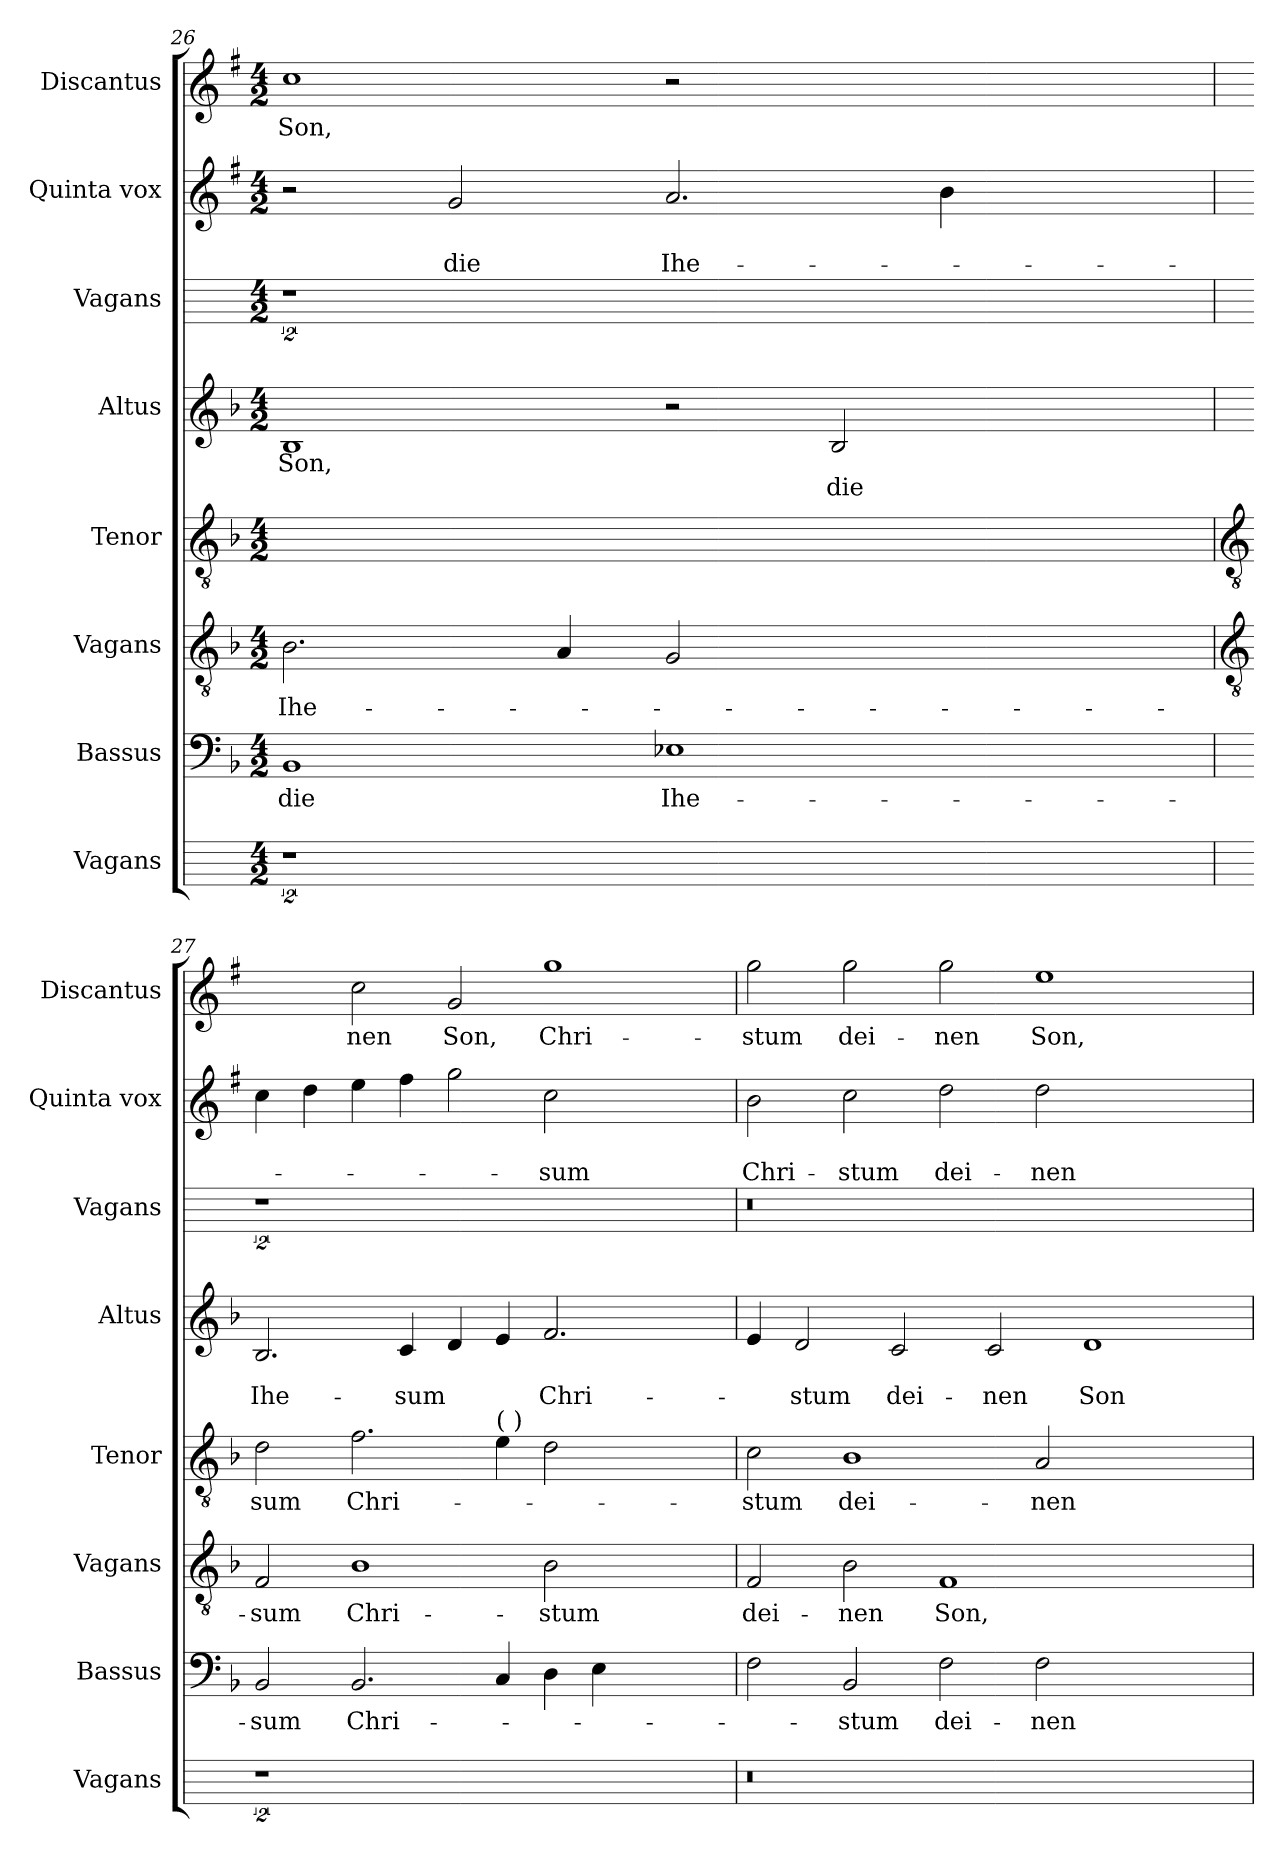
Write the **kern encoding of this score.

**kern	**kern	**text	**kern	**text	**kern	**text	**kern	**text	**text	**kern	**kern	**text	**text	**kern	**text
*part8	*part7	*part7	*part6	*part6	*part5	*part5	*part4	*part4	*part4	*part3	*part2	*part2	*part2	*part1	*part1
*staff8	*staff7	*staff7	*staff6	*staff6	*staff5	*staff5	*staff4	*staff4	*staff4	*staff3	*staff2	*staff2	*staff2	*staff1	*staff1
*I"Vagans	*I"Bassus	*	*I"Vagans	*	*I"Tenor	*	*I"Altus	*	*	*I"Vagans	*I"Quinta vox	*	*	*I"Discantus	*
*I'Vagans	*I'Bassus	*	*I'Vagans	*	*I'Tenor	*	*I'Altus	*	*	*I'Vagans	*I'Quinta vox	*	*	*I'Discantus	*
!!LO:LB:g=z
*	*clefF4	*	*clefGv2	*	*clefGv2	*	*clefG2	*	*	*	*clefG2	*	*	*clefG2	*
*	*	*	*	*	*	*	*	*	*	*ITrd1c2	*ITrd1c2	*	*	*ITrd1c2	*
*	*k[b-]	*	*k[b-]	*	*k[b-]	*	*k[b-]	*	*	*	*k[b-]	*	*	*k[b-]	*
*	*F:	*	*F:	*	*F:	*	*F:	*	*	*	*F:	*	*	*F:	*
*M4/2	*M4/2	*	*M4/2	*	*M4/2	*	*M4/2	*	*	*M4/2	*M4/2	*	*	*M4/2	*
=26A	=26A	=26A	=26A	=26A	=26A	=26A	=26A	=26A	=26A	=26A	=26A	=26A	=26A	=26A	=26A
!	!	!LO:LY:b	!	!LO:LY:b	!	!	!	!LO:LY:b	!	!	!	!	!	!	!LO:LY:b
*	*^	*	*	*	*	*	*^	*	*	*	*^	*	*	*^	*
2%5r	1BB-	0ryy	die	2.B-	Ihe-	0ryy	.	1B-	0ryy	Son,	.	2%5r	2r	0ryy	.	.	1b-	0ryy	Son,
!	!	!	!	!	!	!	!	!	!	!	!	!	!	!	!	!LO:LY:b	!	!	!
.	.	.	.	.	.	.	.	.	.	.	.	.	2f	.	.	die	.	.	.
.	.	.	.	4A	.	.	.	.	.	.	.	.	.	.	.	.	.	.	.
!	!	!	!LO:LY:b	!	!	!	!	!	!	!	!	!	!	!	!	!LO:LY:b	!	!	!
.	1E-X	.	Ihe-	2G	.	.	.	2r	.	.	.	.	2.g	.	.	Ihe-	2r	.	.
!	!	!	!	!	!	!	!	!	!	!	!LO:LY:b	!	!	!	!	!	!	!	!LO:LY:b
.	.	.	.	1ryy	.	.	.	2B-	.	.	die	.	.	.	.	.	[2b-yy	.	dei-
.	.	.	.	.	.	.	.	.	.	.	.	.	4a	.	.	.	.	.	.
.	2ryy	2ryy	.	.	.	2ryy	.	2ryy	2ryy	.	.	.	2ryy	2ryy	.	.	2ryy	2ryy	.
*	*	*	*	*	*	*	*	*	*	*	*	*	*v	*v	*	*	*	*	*
*	*v	*v	*	*	*	*	*	*v	*v	*	*	*	*	*	*	*v	*v	*
!!LO:LB:g=z
=27	=27	=27	=27	=27	=27	=27	=27	=27	=27	=27	=27	=27	=27	=27	=27
*	*	*	*clefGv2	*	*clefGv2	*	*	*	*	*	*	*	*	*	*
*	*^	*	*	*	*	*	*^	*	*	*	*^	*	*	*^	*
!	!	!	!LO:LY:b	!	!LO:LY:b	!	!LO:LY:b	!	!	!	!LO:LY:b	!	!	!	!	!	!	!	!
*	*	*	*	*	*	*	*	*	*	*	*	*	*v	*v	*	*	*	*	*
*	*v	*v	*	*	*	*	*	*v	*v	*	*	*	*	*	*	*v	*v	*
2%5r	2BB-	-sum	2F	-sum	2d	-sum	2.B-	.	Ihe-	2%5r	4b-	.	.	2b-yy]	.
.	.	.	.	.	.	.	.	.	.	.	4cc	.	.	.	.
!	!	!LO:LY:b	!	!LO:LY:b	!	!LO:LY:b	!	!	!	!	!	!	!	!	!LO:LY:b
.	2.BB-	Chri-	1B-	Chri-	2.f	Chri-	.	.	.	.	4dd	.	.	2b-	-nen
!	!	!	!	!	!	!	!	!	!LO:LY:b	!	!	!	!	!	!
.	.	.	.	.	.	.	4c	.	-sum	.	4ee	.	.	.	.
!	!	!	!	!	!	!	!	!	!	!	!	!	!	!	!LO:LY:b
.	.	.	.	.	.	.	4d	.	.	.	2ff	.	.	2f	Son,
!	!	!	!	!	!LO:TX:a:t=(  )	!	!	!	!	!	!	!	!	!	!
.	4C	.	.	.	4e	.	4e	.	.	.	.	.	.	.	.
!	!	!	!	!LO:LY:b	!	!	!	!	!LO:LY:b	!	!	!	!LO:LY:b	!	!LO:LY:b
.	4D	.	2B-	-stum	2d	.	2.f	.	Chri-	.	2b-	.	-sum	1ff	Chri-
.	4E	.	.	.	.	.	.	.	.	.	.	.	.	.	.
.	2ryy	.	2ryy	.	2ryy	.	.	.	.	.	2ryy	.	.	.	.
.	.	.	.	.	.	.	4ryy	.	.	.	.	.	.	.	.
=28	=28	=28	=28	=28	=28	=28	=28	=28	=28	=28	=28	=28	=28	=28	=28
!	!	!	!	!LO:LY:b	!	!LO:LY:b	!	!	!	!	!	!	!LO:LY:b	!	!LO:LY:b
0r	2F	.	2F	dei-	2c	-stum	4e	.	.	0r	2a	.	Chri-	2ff	-stum
!	!	!	!	!	!	!	!	!	!LO:LY:b	!	!	!	!	!	!
.	.	.	.	.	.	.	2d	.	-stum	.	.	.	.	.	.
!	!	!LO:LY:b	!	!LO:LY:b	!	!LO:LY:b	!	!	!	!	!	!	!LO:LY:b	!	!LO:LY:b
.	2BB-	-stum	2B-	-nen	1B-	dei-	.	.	.	.	2b-	.	-stum	2ff	dei-
!	!	!	!	!	!	!	!	!	!LO:LY:b	!	!	!	!	!	!
.	.	.	.	.	.	.	2c	.	dei-	.	.	.	.	.	.
!	!	!LO:LY:b	!	!LO:LY:b	!	!	!	!	!	!	!	!	!LO:LY:b	!	!LO:LY:b
.	2F	dei-	1F	Son,	.	.	.	.	.	.	2cc	.	dei-	2ff	-nen
!	!	!	!	!	!	!	!	!	!LO:LY:b	!	!	!	!	!	!
.	.	.	.	.	.	.	2c	.	-nen	.	.	.	.	.	.
!	!	!LO:LY:b	!	!	!	!LO:LY:b	!	!	!	!	!	!	!LO:LY:b	!	!LO:LY:b
.	2F	-nen	.	.	2A	-nen	.	.	.	.	2cc	.	-nen	1dd	Son,
!	!	!	!	!	!	!	!	!	!LO:LY:b	!	!	!	!	!	!
.	.	.	.	.	.	.	1d	.	Son	.	.	.	.	.	.
2.ryy	2.ryy	.	2.ryy	.	2.ryy	.	.	.	.	2.ryy	2.ryy	.	.	.	.
.	.	.	.	.	.	.	.	.	.	.	.	.	.	4ryy	.
=	=	=	=	=	=	=	=	=	=	=	=	=	=	=	=
*-	*-	*-	*-	*-	*-	*-	*-	*-	*-	*-	*-	*-	*-	*-	*-
